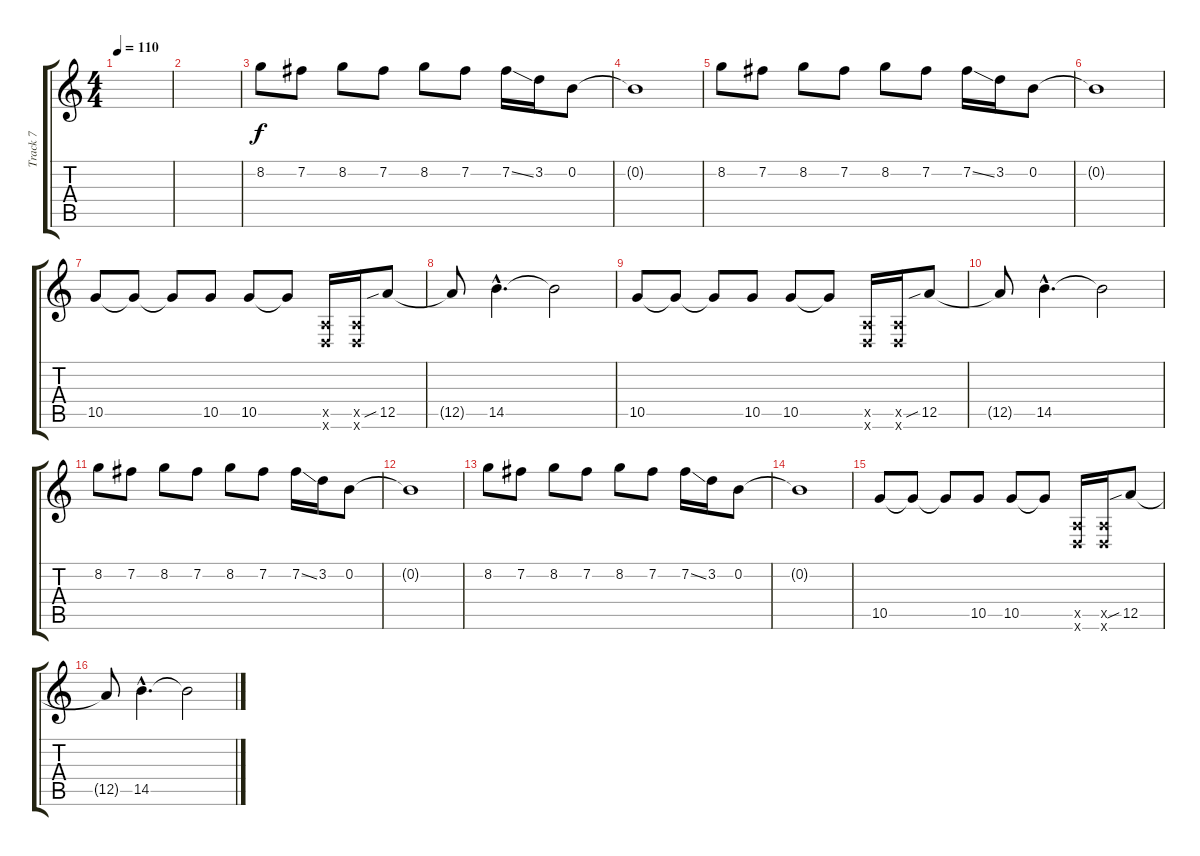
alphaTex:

\track ("Track 7" "Track 7") {instrument distortionguitar}
\staff {score tabs}
\tuning (E4 B3 G3 D3 A2 D2) {hide}
\ts (4 4)
\tempo 110
\clef g2
\ks c
|
|
8.2.8 7.2.8 8.2.8 7.2.8 8.2.8 7.2.8 7.2{ss}.16 3.2.16 0.2.8 |
0.2{t}.1 |
8.2.8 7.2.8 8.2.8 7.2.8 8.2.8 7.2.8 7.2{ss}.16 3.2.16 0.2.8 |
0.2{t}.1 |
10.5.8 10.5{t}.8 10.5{t}.8 10.5.8 10.5.8 10.5{t}.8 (0.5{x} 0.6{x}).16 (0.5{x} 0.6{x}).16 12.5{sib}.8 |
12.5{t}.8 14.5{hac}.4{d} 14.5{t}.2 |
10.5.8 10.5{t}.8 10.5{t}.8 10.5.8 10.5.8 10.5{t}.8 (0.5{x} 0.6{x}).16 (0.5{x} 0.6{x}).16 12.5{sib}.8 |
12.5{t}.8 14.5{hac}.4{d} 14.5{t}.2 |
8.2.8 7.2.8 8.2.8 7.2.8 8.2.8 7.2.8 7.2{ss}.16 3.2.16 0.2.8 |
0.2{t}.1 |
8.2.8 7.2.8 8.2.8 7.2.8 8.2.8 7.2.8 7.2{ss}.16 3.2.16 0.2.8 |
0.2{t}.1 |
10.5.8 10.5{t}.8 10.5{t}.8 10.5.8 10.5.8 10.5{t}.8 (0.5{x} 0.6{x}).16 (0.5{x} 0.6{x}).16 12.5{sib}.8 |
12.5{t}.8 14.5{hac}.4{d} 14.5{t}.2
